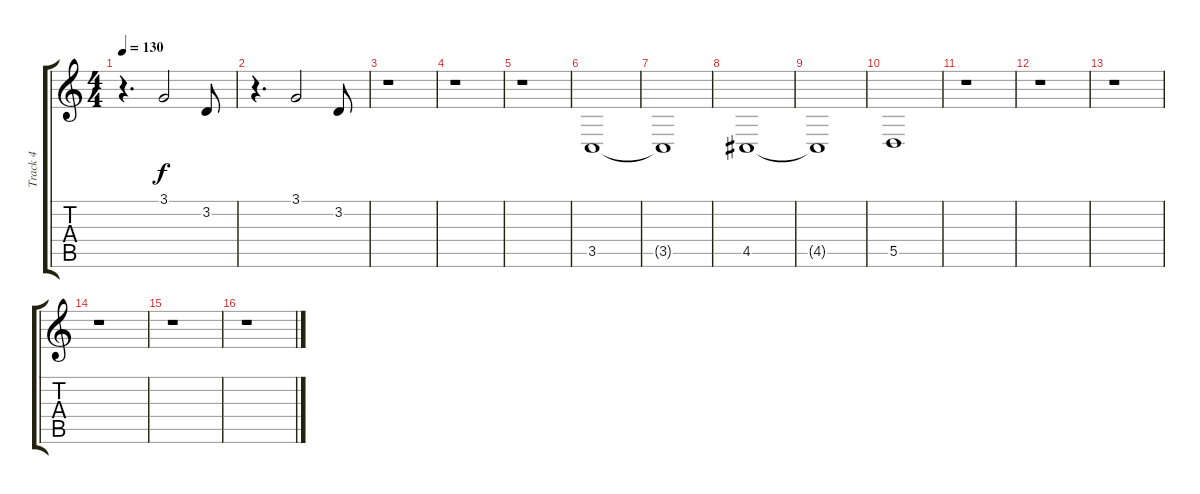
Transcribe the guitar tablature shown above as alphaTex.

\track ("Track 4" "Track 4") {instrument gunshot}
\staff {score tabs}
\tuning (E4 B3 G3 D3 A2 E2) {hide}
\ts (4 4)
\tempo 130
\clef g2
\ks c
r.4{d dy f} 3.1.2 3.2.8 |
r.4{d} 3.1.2 3.2.8 |
r.1 |
r.1 |
r.1 |
3.5.1 |
3.5{t}.1 |
4.5.1 |
4.5{t}.1 |
5.5.1 |
r.1 |
r.1 |
r.1 |
r.1 |
r.1 |
r.1
